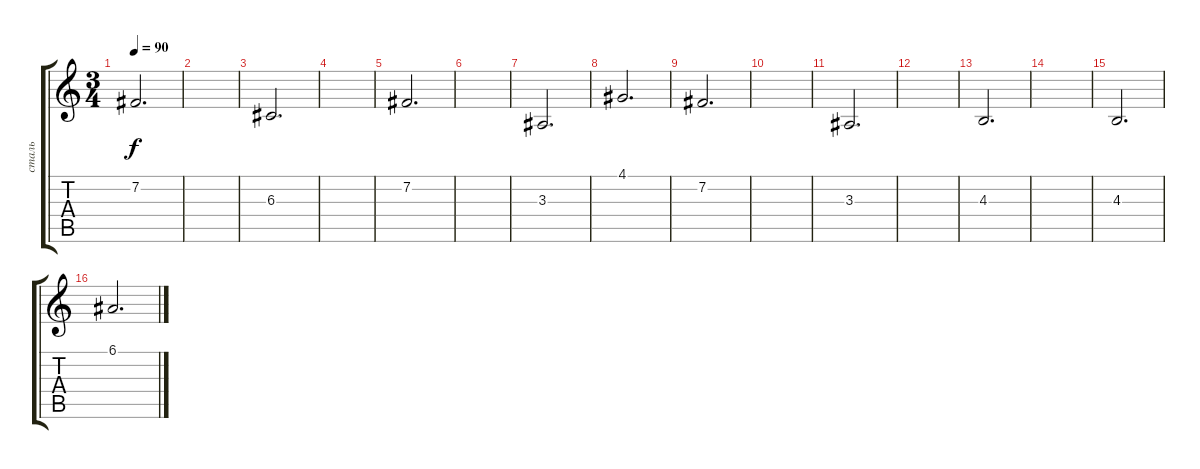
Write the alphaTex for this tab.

\track ("сталь" "сталь") {instrument tubularbells}
\staff {score tabs}
\tuning (E4 B3 G3 D3 A2 E2) {hide}
\ts (3 4)
\tempo 90
\clef g2
\ks c
7.2.2{d dy f} |
|
6.3.2{d} |
|
7.2.2{d} |
|
3.3.2{d} |
4.1.2{d} |
7.2.2{d} |
|
3.3.2{d} |
|
4.3.2{d} |
|
4.3.2{d} |
6.1.2{d}
